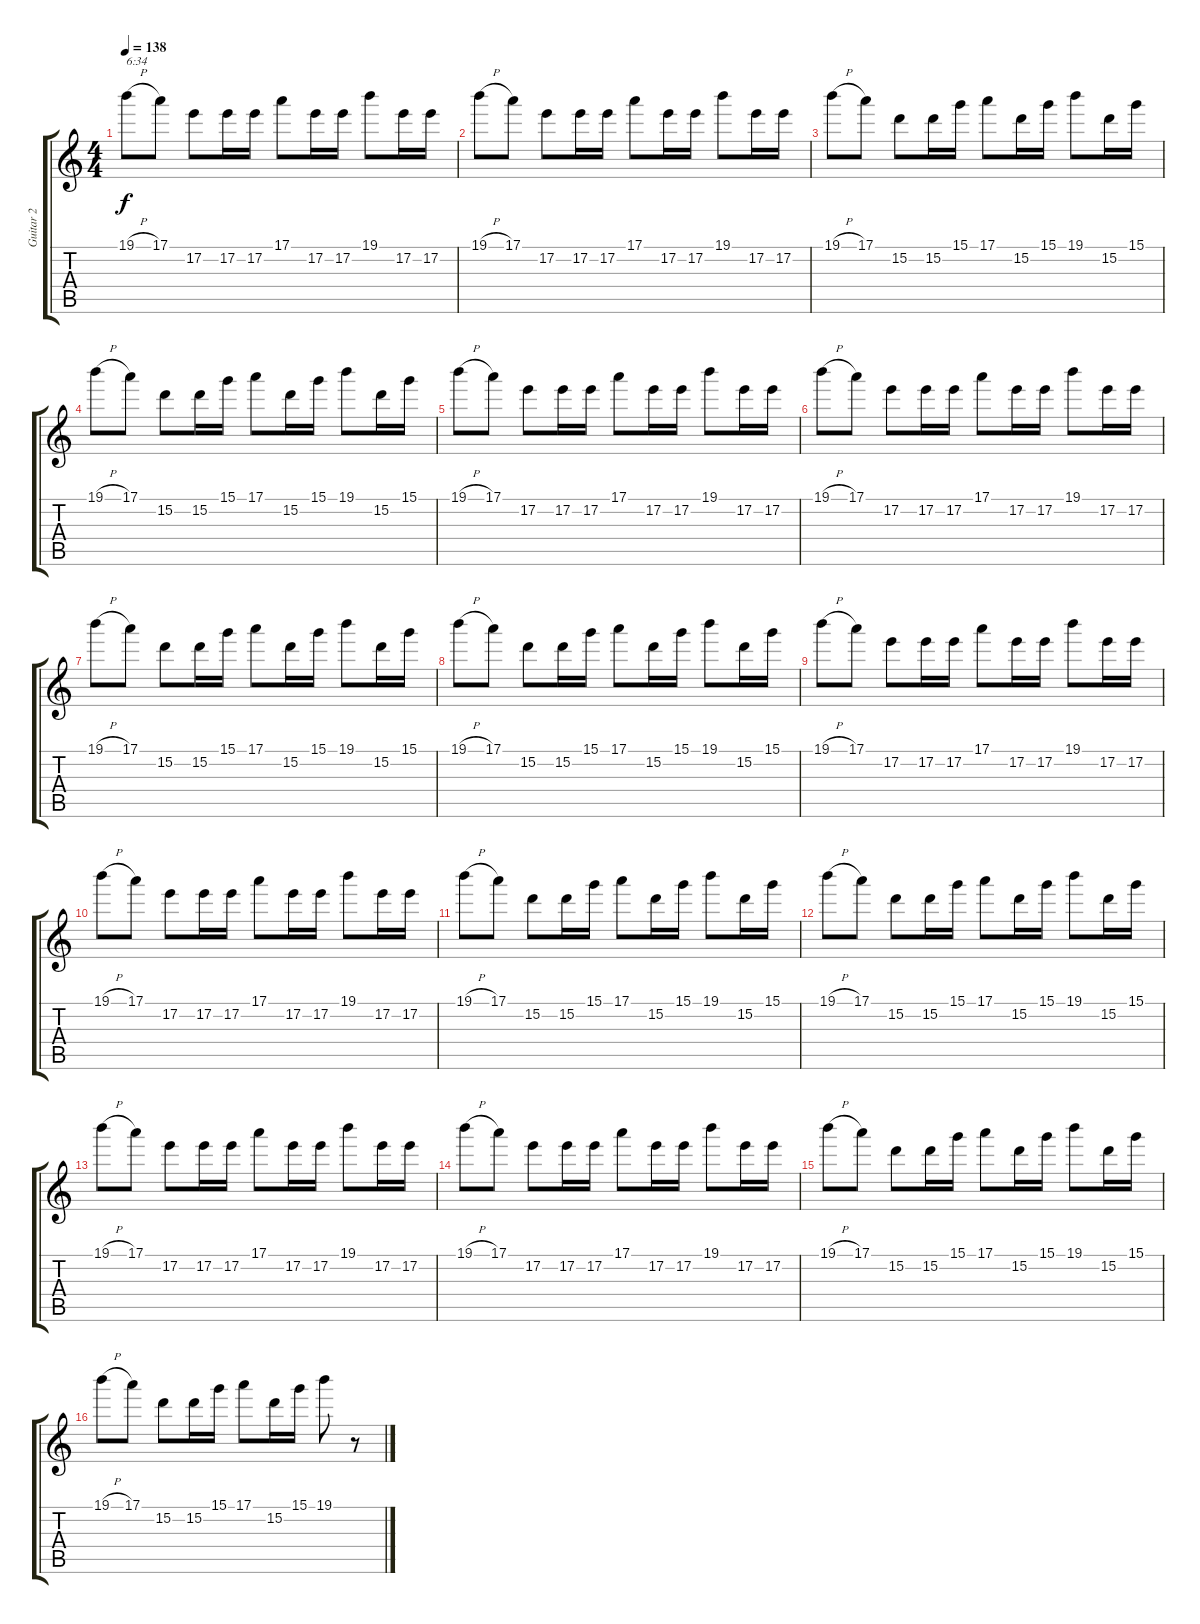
\track ("Guitar 2" "Guitar 2") {instrument distortionguitar}
\staff {score tabs}
\tuning (E4 B3 G3 D3 A2 E2) {hide}
\ts (4 4)
\tempo 138
\clef g2
\ks c
19.1{h}.8{txt "6:34" dy f} 17.1.8 17.2.8 17.2.16 17.2.16 17.1.8 17.2.16 17.2.16 19.1.8 17.2.16 17.2.16 |
19.1{h}.8 17.1.8 17.2.8 17.2.16 17.2.16 17.1.8 17.2.16 17.2.16 19.1.8 17.2.16 17.2.16 |
19.1{h}.8 17.1.8 15.2.8 15.2.16 15.1.16 17.1.8 15.2.16 15.1.16 19.1.8 15.2.16 15.1.16 |
19.1{h}.8 17.1.8 15.2.8 15.2.16 15.1.16 17.1.8 15.2.16 15.1.16 19.1.8 15.2.16 15.1.16 |
19.1{h}.8 17.1.8 17.2.8 17.2.16 17.2.16 17.1.8 17.2.16 17.2.16 19.1.8 17.2.16 17.2.16 |
19.1{h}.8 17.1.8 17.2.8 17.2.16 17.2.16 17.1.8 17.2.16 17.2.16 19.1.8 17.2.16 17.2.16 |
19.1{h}.8 17.1.8 15.2.8 15.2.16 15.1.16 17.1.8 15.2.16 15.1.16 19.1.8 15.2.16 15.1.16 |
19.1{h}.8 17.1.8 15.2.8 15.2.16 15.1.16 17.1.8 15.2.16 15.1.16 19.1.8 15.2.16 15.1.16 |
19.1{h}.8 17.1.8 17.2.8 17.2.16 17.2.16 17.1.8 17.2.16 17.2.16 19.1.8 17.2.16 17.2.16 |
19.1{h}.8 17.1.8 17.2.8 17.2.16 17.2.16 17.1.8 17.2.16 17.2.16 19.1.8 17.2.16 17.2.16 |
19.1{h}.8 17.1.8 15.2.8 15.2.16 15.1.16 17.1.8 15.2.16 15.1.16 19.1.8 15.2.16 15.1.16 |
19.1{h}.8 17.1.8 15.2.8 15.2.16 15.1.16 17.1.8 15.2.16 15.1.16 19.1.8 15.2.16 15.1.16 |
19.1{h}.8 17.1.8 17.2.8 17.2.16 17.2.16 17.1.8 17.2.16 17.2.16 19.1.8 17.2.16 17.2.16 |
19.1{h}.8 17.1.8 17.2.8 17.2.16 17.2.16 17.1.8 17.2.16 17.2.16 19.1.8 17.2.16 17.2.16 |
19.1{h}.8 17.1.8 15.2.8 15.2.16 15.1.16 17.1.8 15.2.16 15.1.16 19.1.8 15.2.16 15.1.16 |
19.1{h}.8 17.1.8 15.2.8 15.2.16 15.1.16 17.1.8 15.2.16 15.1.16 19.1.8 r.8
